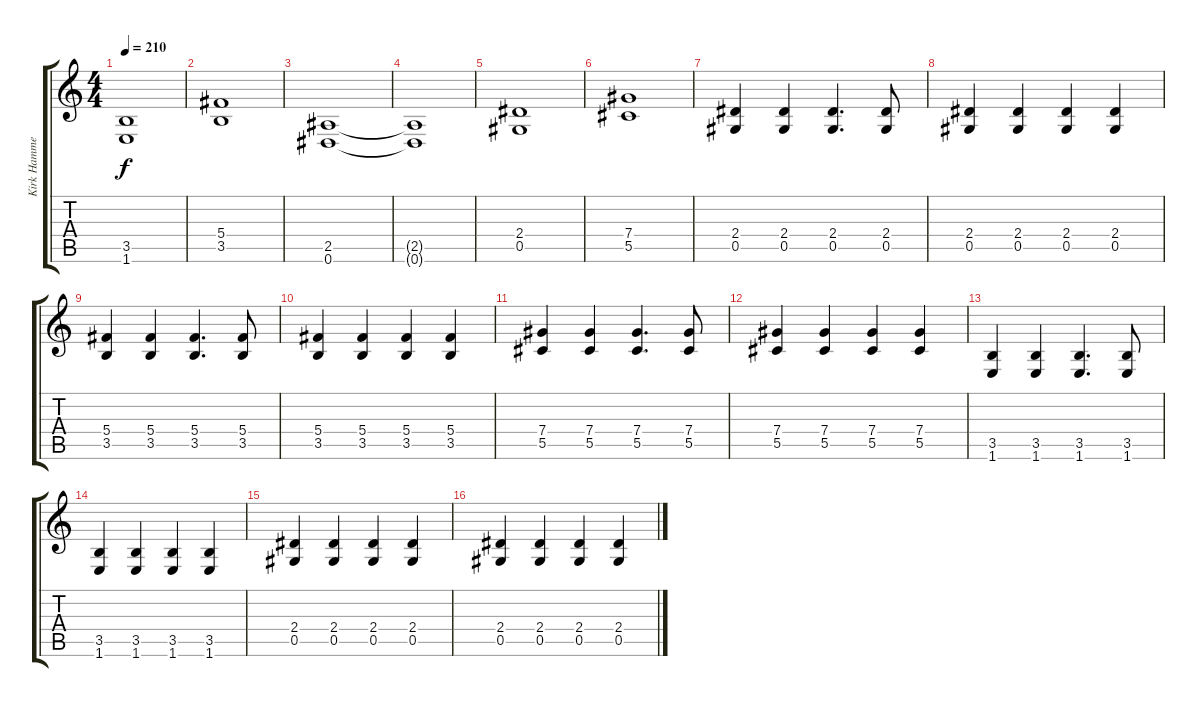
\track ("Kirk Hammett" "Kirk Hamme") {instrument overdrivenguitar}
\staff {score tabs}
\tuning (Eb4 Bb3 Gb3 Db3 Ab2 Eb2) {hide}
\ts (4 4)
\tempo 210
\clef g2
\ks c
(3.5{t} 1.6{t}).1{dy f} |
(5.4 3.5).1 |
(2.5 0.6).1 |
(2.5{t} 0.6{t}).1 |
(2.4 0.5).1 |
(7.4 5.5).1 |
(2.4 0.5).4 (2.4 0.5).4 (2.4 0.5).4{d} (2.4 0.5).8 |
(2.4 0.5).4 (2.4 0.5).4 (2.4 0.5).4 (2.4 0.5).4 |
(5.4 3.5).4 (5.4 3.5).4 (5.4 3.5).4{d} (5.4 3.5).8 |
(5.4 3.5).4 (5.4 3.5).4 (5.4 3.5).4 (5.4 3.5).4 |
(7.4 5.5).4 (7.4 5.5).4 (7.4 5.5).4{d} (7.4 5.5).8 |
(7.4 5.5).4 (7.4 5.5).4 (7.4 5.5).4 (7.4 5.5).4 |
(3.5 1.6).4 (3.5 1.6).4 (3.5 1.6).4{d} (3.5 1.6).8 |
(3.5 1.6).4 (3.5 1.6).4 (3.5 1.6).4 (3.5 1.6).4 |
(2.4 0.5).4 (2.4 0.5).4 (2.4 0.5).4 (2.4 0.5).4 |
(2.4 0.5).4 (2.4 0.5).4 (2.4 0.5).4 (2.4 0.5).4
